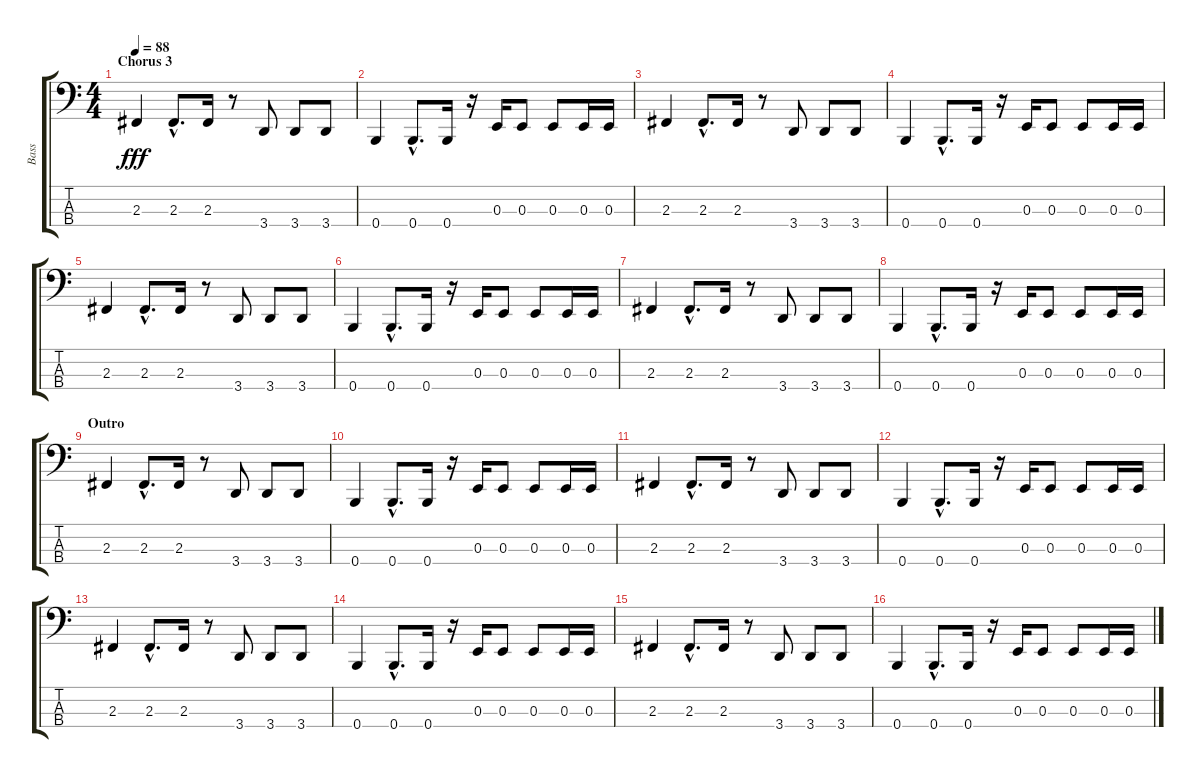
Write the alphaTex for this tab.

\track ("Bass" "Bass") {instrument electricbasspick}
\staff {score tabs}
\tuning (D2 A1 E1 B0) {hide}
\ts (4 4)
\section ("" "Chorus 3")
\tempo 88
\clef f4
\ks c
2.3.4{dy fff} 2.3{hac}.8{d} 2.3.16 r.8 3.4.8 3.4.8 3.4.8 |
0.4.4 0.4{hac}.8{d} 0.4.16 r.16 0.3.16 0.3.8 0.3.8 0.3.16 0.3.16 |
2.3.4 2.3{hac}.8{d} 2.3.16 r.8 3.4.8 3.4.8 3.4.8 |
0.4.4 0.4{hac}.8{d} 0.4.16 r.16 0.3.16 0.3.8 0.3.8 0.3.16 0.3.16 |
2.3.4 2.3{hac}.8{d} 2.3.16 r.8 3.4.8 3.4.8 3.4.8 |
0.4.4 0.4{hac}.8{d} 0.4.16 r.16 0.3.16 0.3.8 0.3.8 0.3.16 0.3.16 |
2.3.4 2.3{hac}.8{d} 2.3.16 r.8 3.4.8 3.4.8 3.4.8 |
0.4.4 0.4{hac}.8{d} 0.4.16 r.16 0.3.16 0.3.8 0.3.8 0.3.16 0.3.16 |
\section ("" "Outro")
2.3.4 2.3{hac}.8{d} 2.3.16 r.8 3.4.8 3.4.8 3.4.8 |
0.4.4 0.4{hac}.8{d} 0.4.16 r.16 0.3.16 0.3.8 0.3.8 0.3.16 0.3.16 |
2.3.4 2.3{hac}.8{d} 2.3.16 r.8 3.4.8 3.4.8 3.4.8 |
0.4.4 0.4{hac}.8{d} 0.4.16 r.16 0.3.16 0.3.8 0.3.8 0.3.16 0.3.16 |
2.3.4 2.3{hac}.8{d} 2.3.16 r.8 3.4.8 3.4.8 3.4.8 |
0.4.4 0.4{hac}.8{d} 0.4.16 r.16 0.3.16 0.3.8 0.3.8 0.3.16 0.3.16 |
2.3.4 2.3{hac}.8{d} 2.3.16 r.8 3.4.8 3.4.8 3.4.8 |
0.4.4 0.4{hac}.8{d} 0.4.16 r.16 0.3.16 0.3.8 0.3.8 0.3.16 0.3.16
